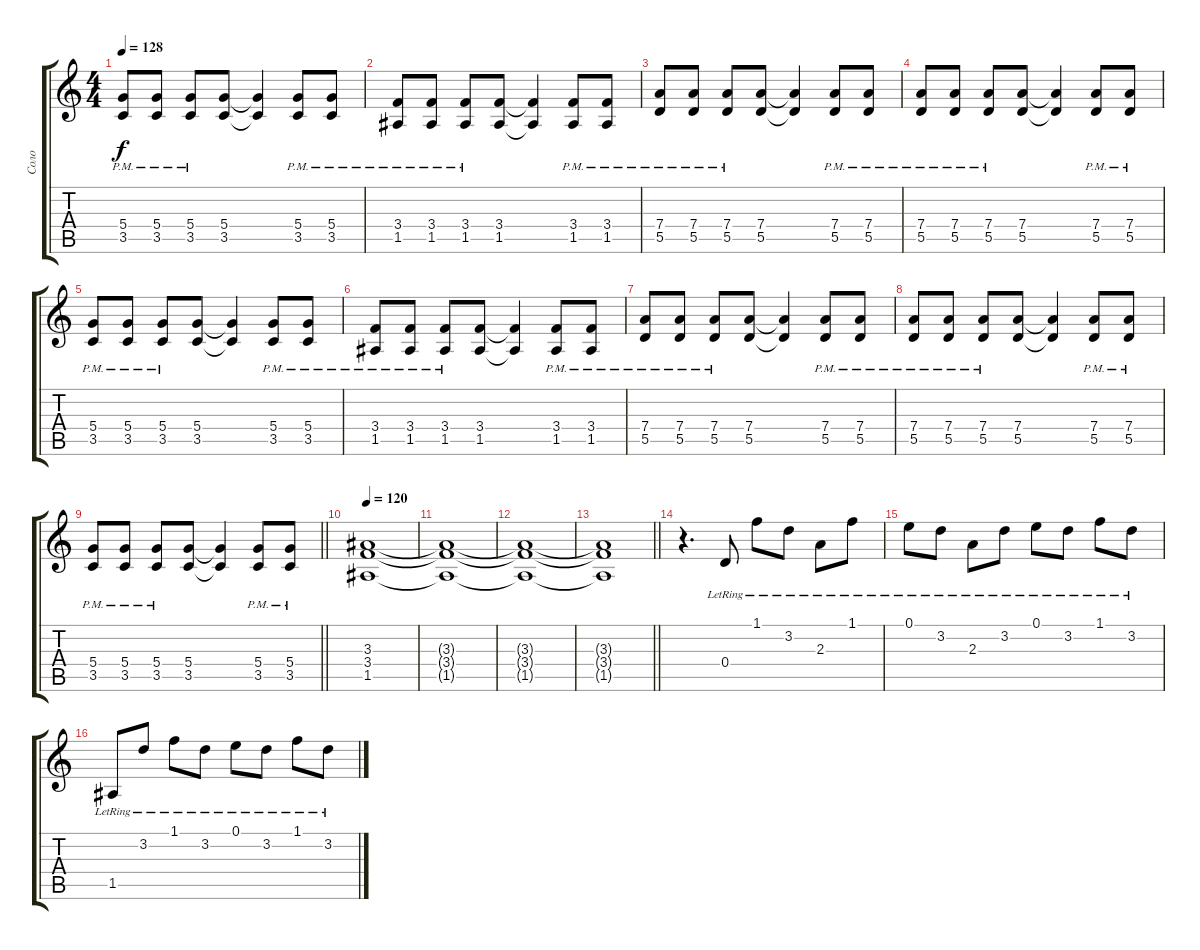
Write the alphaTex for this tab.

\track ("Соло" "Соло") {instrument acousticguitarnylon}
\staff {score tabs}
\tuning (E4 B3 G3 D3 A2 E2) {hide}
\ts (4 4)
\tempo 128
\clef g2
\ks c
(5.4{pm} 3.5{pm}).8{dy f} (5.4{pm} 3.5{pm}).8 (5.4{pm} 3.5{pm}).8 (5.4 3.5).8 (5.4{t} 3.5{t}).4 (5.4{pm} 3.5{pm}).8 (5.4{pm} 3.5{pm}).8 |
(3.4{pm} 1.5{pm}).8 (3.4{pm} 1.5{pm}).8 (3.4{pm} 1.5{pm}).8 (3.4 1.5).8 (3.4{t} 1.5{t}).4 (3.4{pm} 1.5{pm}).8 (3.4{pm} 1.5{pm}).8 |
(7.4{pm} 5.5{pm}).8 (7.4{pm} 5.5{pm}).8 (7.4{pm} 5.5{pm}).8 (7.4 5.5).8 (7.4{t} 5.5{t}).4 (7.4{pm} 5.5{pm}).8 (7.4{pm} 5.5{pm}).8 |
(7.4{pm} 5.5{pm}).8 (7.4{pm} 5.5{pm}).8 (7.4{pm} 5.5{pm}).8 (7.4 5.5).8 (7.4{t} 5.5{t}).4 (7.4{pm} 5.5{pm}).8 (7.4{pm} 5.5{pm}).8 |
(5.4{pm} 3.5{pm}).8 (5.4{pm} 3.5{pm}).8 (5.4{pm} 3.5{pm}).8 (5.4 3.5).8 (5.4{t} 3.5{t}).4 (5.4{pm} 3.5{pm}).8 (5.4{pm} 3.5{pm}).8 |
(3.4{pm} 1.5{pm}).8 (3.4{pm} 1.5{pm}).8 (3.4{pm} 1.5{pm}).8 (3.4 1.5).8 (3.4{t} 1.5{t}).4 (3.4{pm} 1.5{pm}).8 (3.4{pm} 1.5{pm}).8 |
(7.4{pm} 5.5{pm}).8 (7.4{pm} 5.5{pm}).8 (7.4{pm} 5.5{pm}).8 (7.4 5.5).8 (7.4{t} 5.5{t}).4 (7.4{pm} 5.5{pm}).8 (7.4{pm} 5.5{pm}).8 |
(7.4{pm} 5.5{pm}).8 (7.4{pm} 5.5{pm}).8 (7.4{pm} 5.5{pm}).8 (7.4 5.5).8 (7.4{t} 5.5{t}).4 (7.4{pm} 5.5{pm}).8 (7.4{pm} 5.5{pm}).8 |
\barLineRight lightlight
(5.4{pm} 3.5{pm}).8 (5.4{pm} 3.5{pm}).8 (5.4{pm} 3.5{pm}).8 (5.4 3.5).8 (5.4{t} 3.5{t}).4 (5.4{pm} 3.5{pm}).8 (5.4{pm} 3.5{pm}).8 |
\tempo 120
(3.3 3.4 1.5).1 |
(3.3{t} 3.4{t} 1.5{t}).1 |
(3.3{t} 3.4{t} 1.5{t}).1 |
\barLineRight lightlight
(3.3{t} 3.4{t} 1.5{t}).1 |
r.4{d volume 12 instrument acousticguitarnylon} 0.4{lr}.8 1.1{lr}.8 3.2{lr}.8 2.3{lr}.8 1.1{lr}.8 |
0.1{lr}.8 3.2{lr}.8 2.3{lr}.8 3.2{lr}.8 0.1{lr}.8 3.2{lr}.8 1.1{lr}.8 3.2{lr}.8 |
1.5{lr}.8 3.2{lr}.8 1.1{lr}.8 3.2{lr}.8 0.1{lr}.8 3.2{lr}.8 1.1{lr}.8 3.2{lr}.8
